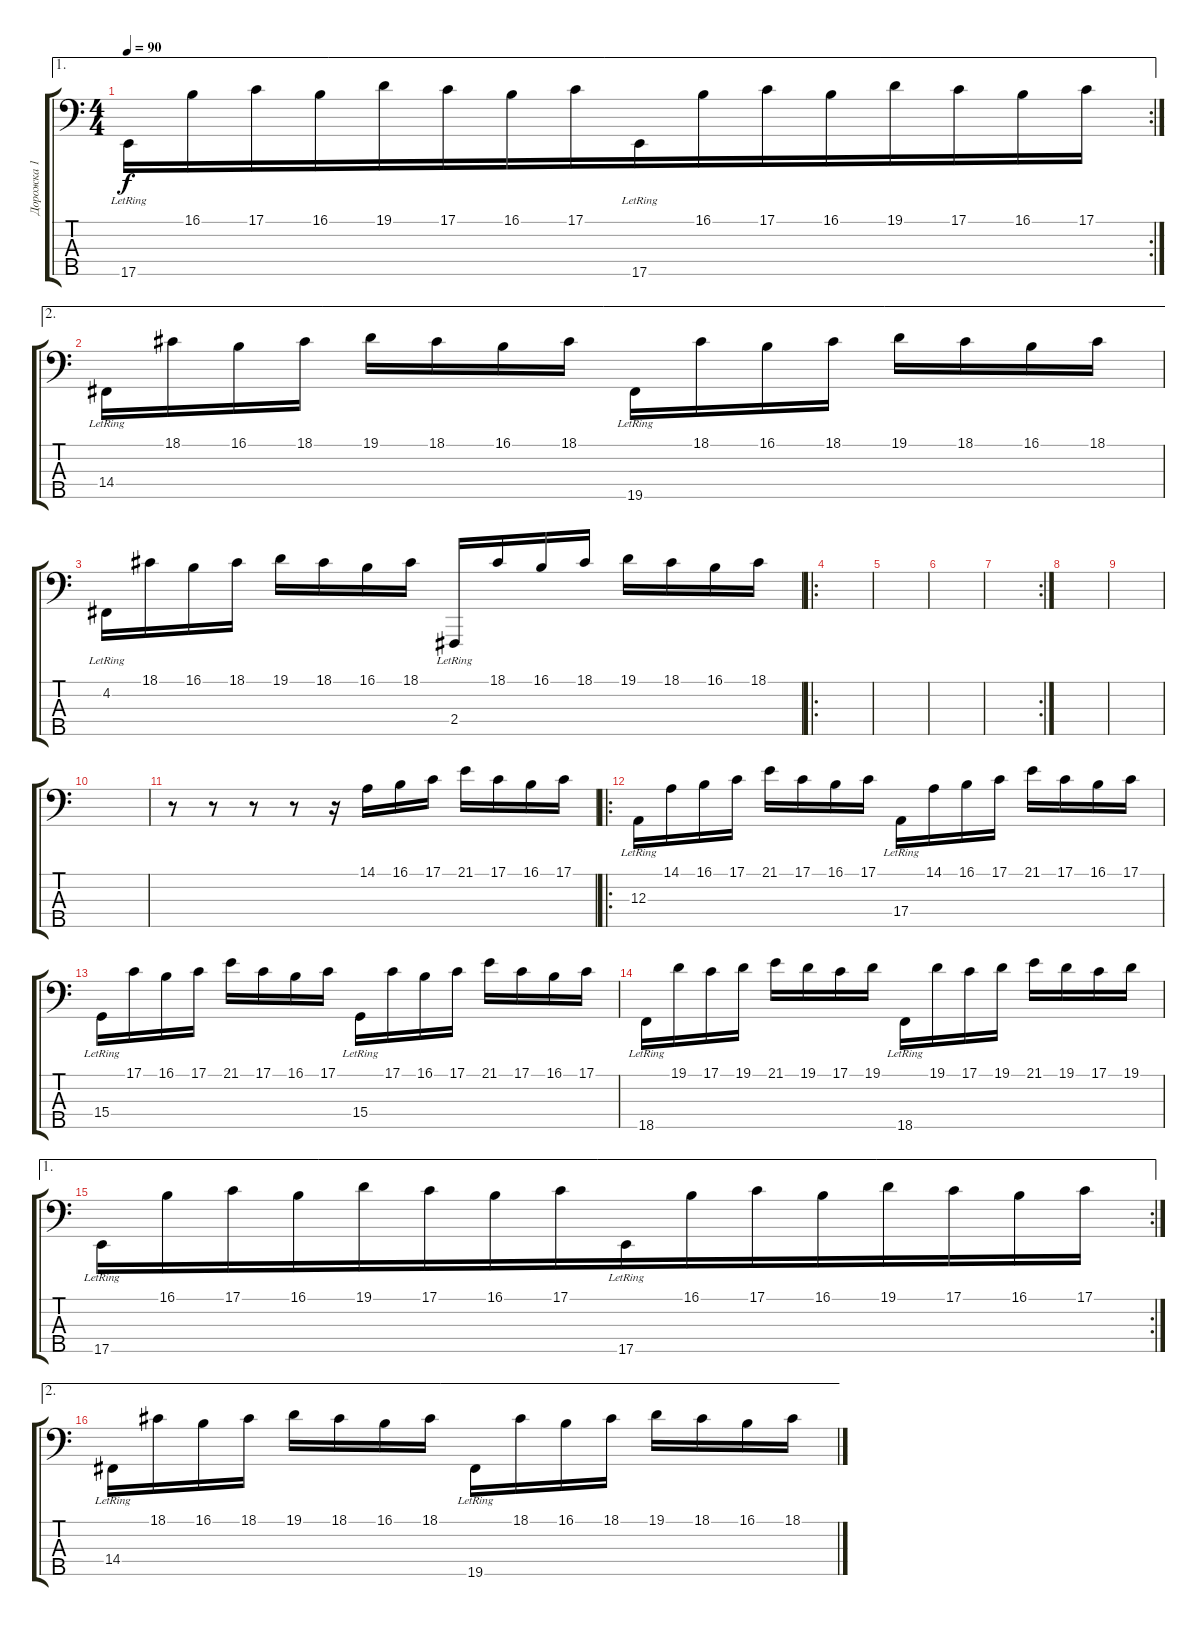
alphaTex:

\track ("Дорожка 1" "Дорожка 1") {instrument electricgrandpiano}
\staff {score tabs}
\tuning (G2 D2 A1 E1 B0) {hide}
\ae 1
\rc 2
\ts (4 4)
\tempo 90
\clef f4
\ks c
17.5{lr}.16{dy f} 16.1.16 17.1.16 16.1.16{beam merge} 19.1.16 17.1.16 16.1.16 17.1.16{beam merge} 17.5{lr}.16 16.1.16 17.1.16 16.1.16{beam merge} 19.1.16 17.1.16 16.1.16 17.1.16 |
\ae 2
14.4{lr}.16 18.1.16 16.1.16 18.1.16 19.1.16 18.1.16 16.1.16 18.1.16 19.5{lr}.16 18.1.16 16.1.16 18.1.16 19.1.16 18.1.16 16.1.16 18.1.16 |
4.2{lr}.16 18.1.16 16.1.16 18.1.16 19.1.16 18.1.16 16.1.16 18.1.16 2.4{lr}.16 18.1.16 16.1.16 18.1.16 19.1.16 18.1.16 16.1.16 18.1.16 |
\ro
|
|
|
\rc 2
|
|
|
|
r.8 r.8 r.8 r.8 r.16 14.1.16 16.1.16 17.1.16 21.1.16 17.1.16 16.1.16 17.1.16 |
\ro
12.3{lr}.16 14.1.16 16.1.16 17.1.16 21.1.16 17.1.16 16.1.16 17.1.16 17.4{lr}.16 14.1.16 16.1.16 17.1.16 21.1.16 17.1.16 16.1.16 17.1.16 |
15.4{lr}.16 17.1.16 16.1.16 17.1.16 21.1.16 17.1.16 16.1.16 17.1.16 15.4{lr}.16 17.1.16 16.1.16 17.1.16 21.1.16 17.1.16 16.1.16 17.1.16 |
18.5{lr}.16 19.1.16 17.1.16 19.1.16 21.1.16 19.1.16 17.1.16 19.1.16 18.5{lr}.16 19.1.16 17.1.16 19.1.16 21.1.16 19.1.16 17.1.16 19.1.16 |
\ae 1
\rc 2
17.5{lr}.16 16.1.16 17.1.16 16.1.16{beam merge} 19.1.16 17.1.16 16.1.16 17.1.16{beam merge} 17.5{lr}.16 16.1.16 17.1.16 16.1.16{beam merge} 19.1.16 17.1.16 16.1.16 17.1.16 |
\ae 2
14.4{lr}.16 18.1.16 16.1.16 18.1.16 19.1.16 18.1.16 16.1.16 18.1.16 19.5{lr}.16 18.1.16 16.1.16 18.1.16 19.1.16 18.1.16 16.1.16 18.1.16
